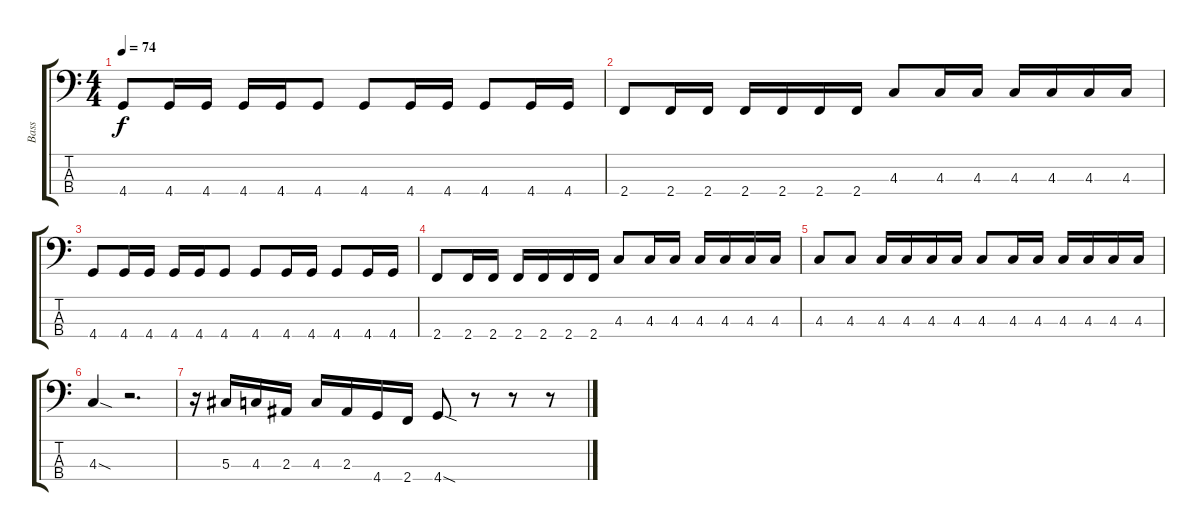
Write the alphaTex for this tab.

\track ("Bass" "Bass") {instrument acousticguitarnylon}
\staff {score tabs}
\tuning (Gb2 Db2 Ab1 Eb1) {hide}
\ts (4 4)
\tempo 74
\clef f4
\ks c
4.4.8{dy f} 4.4.16 4.4.16 4.4.16 4.4.16 4.4.8 4.4.8 4.4.16 4.4.16 4.4.8 4.4.16 4.4.16 |
2.4.8 2.4.16 2.4.16 2.4.16 2.4.16 2.4.16 2.4.16 4.3.8 4.3.16 4.3.16 4.3.16 4.3.16 4.3.16 4.3.16 |
4.4.8 4.4.16 4.4.16 4.4.16 4.4.16 4.4.8 4.4.8 4.4.16 4.4.16 4.4.8 4.4.16 4.4.16 |
2.4.8 2.4.16 2.4.16 2.4.16 2.4.16 2.4.16 2.4.16 4.3.8 4.3.16 4.3.16 4.3.16 4.3.16 4.3.16 4.3.16 |
4.3.8 4.3.8 4.3.16 4.3.16 4.3.16 4.3.16 4.3.8 4.3.16 4.3.16 4.3.16 4.3.16 4.3.16 4.3.16 |
4.3{sod}.4 r.2{d} |
r.16 5.3.16 4.3.16 2.3.16 4.3.16 2.3.16 4.4.16 2.4.16 4.4{sod}.8 r.8 r.8 r.8
